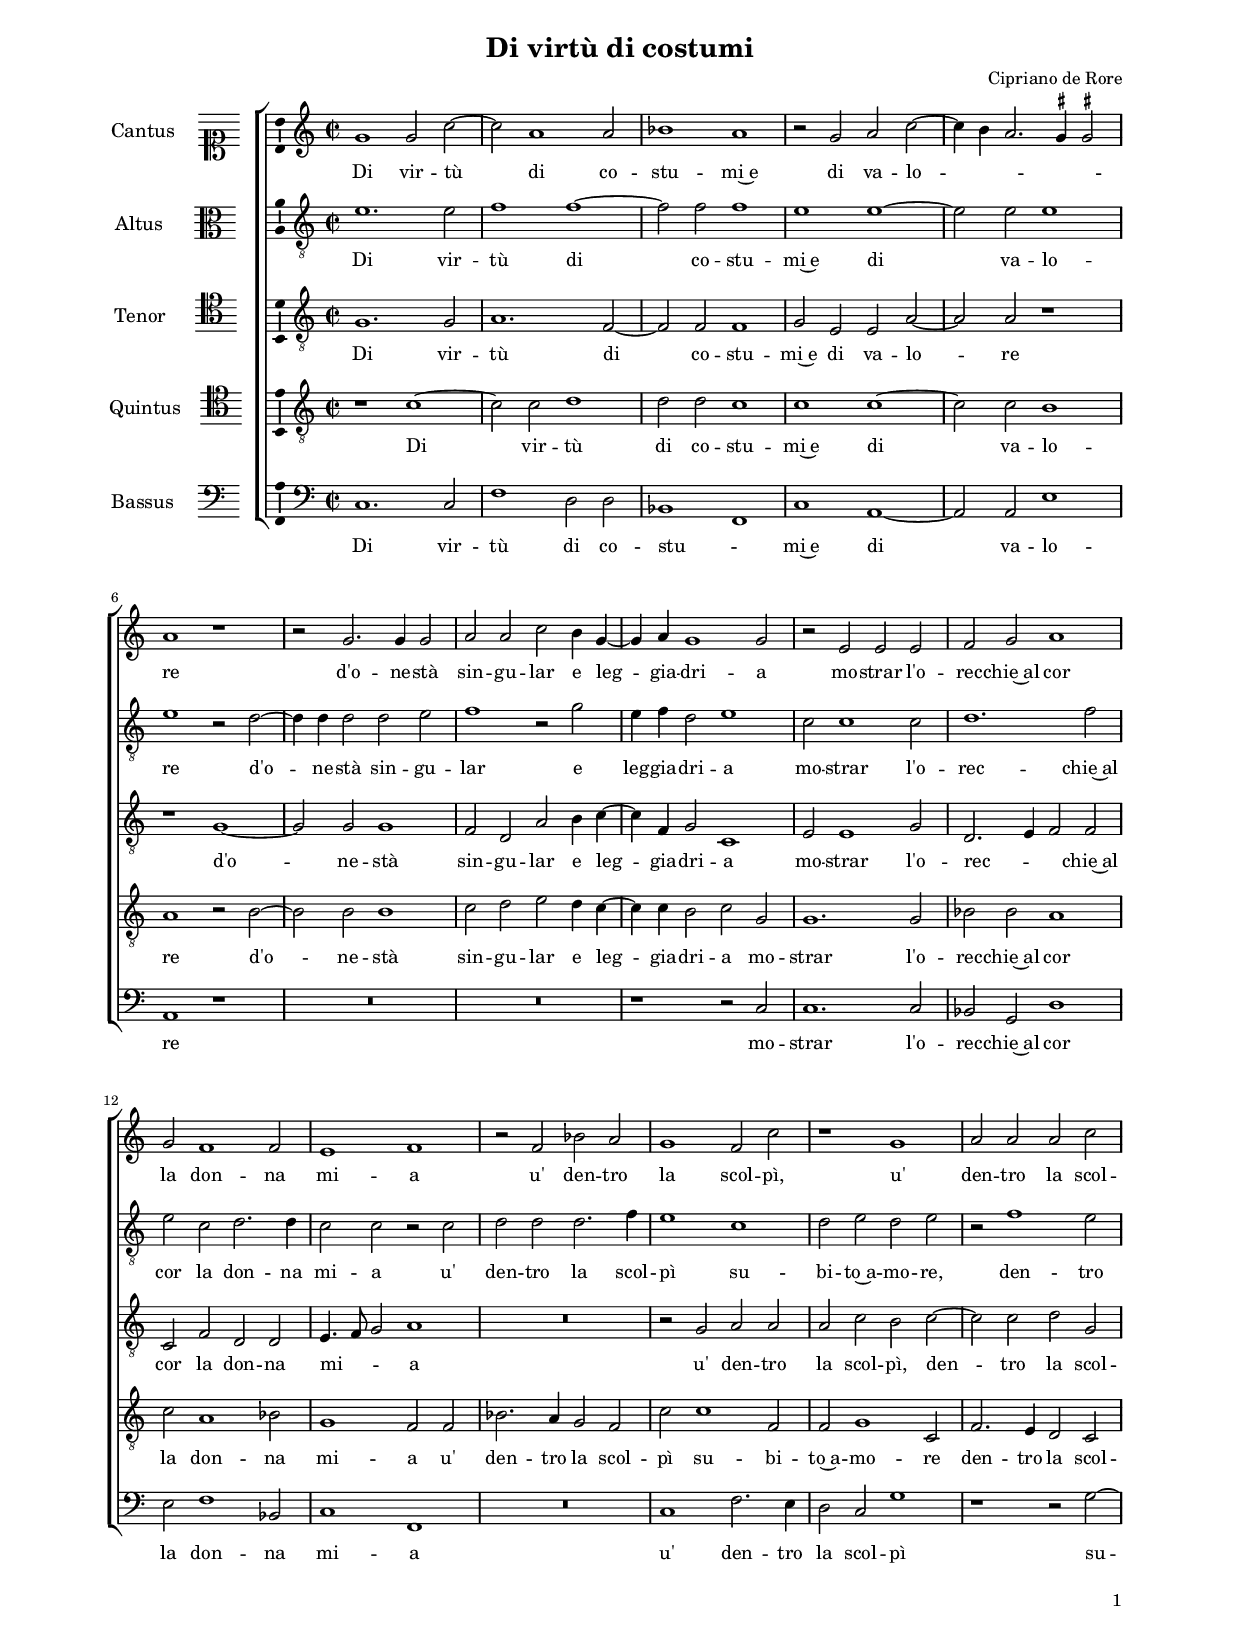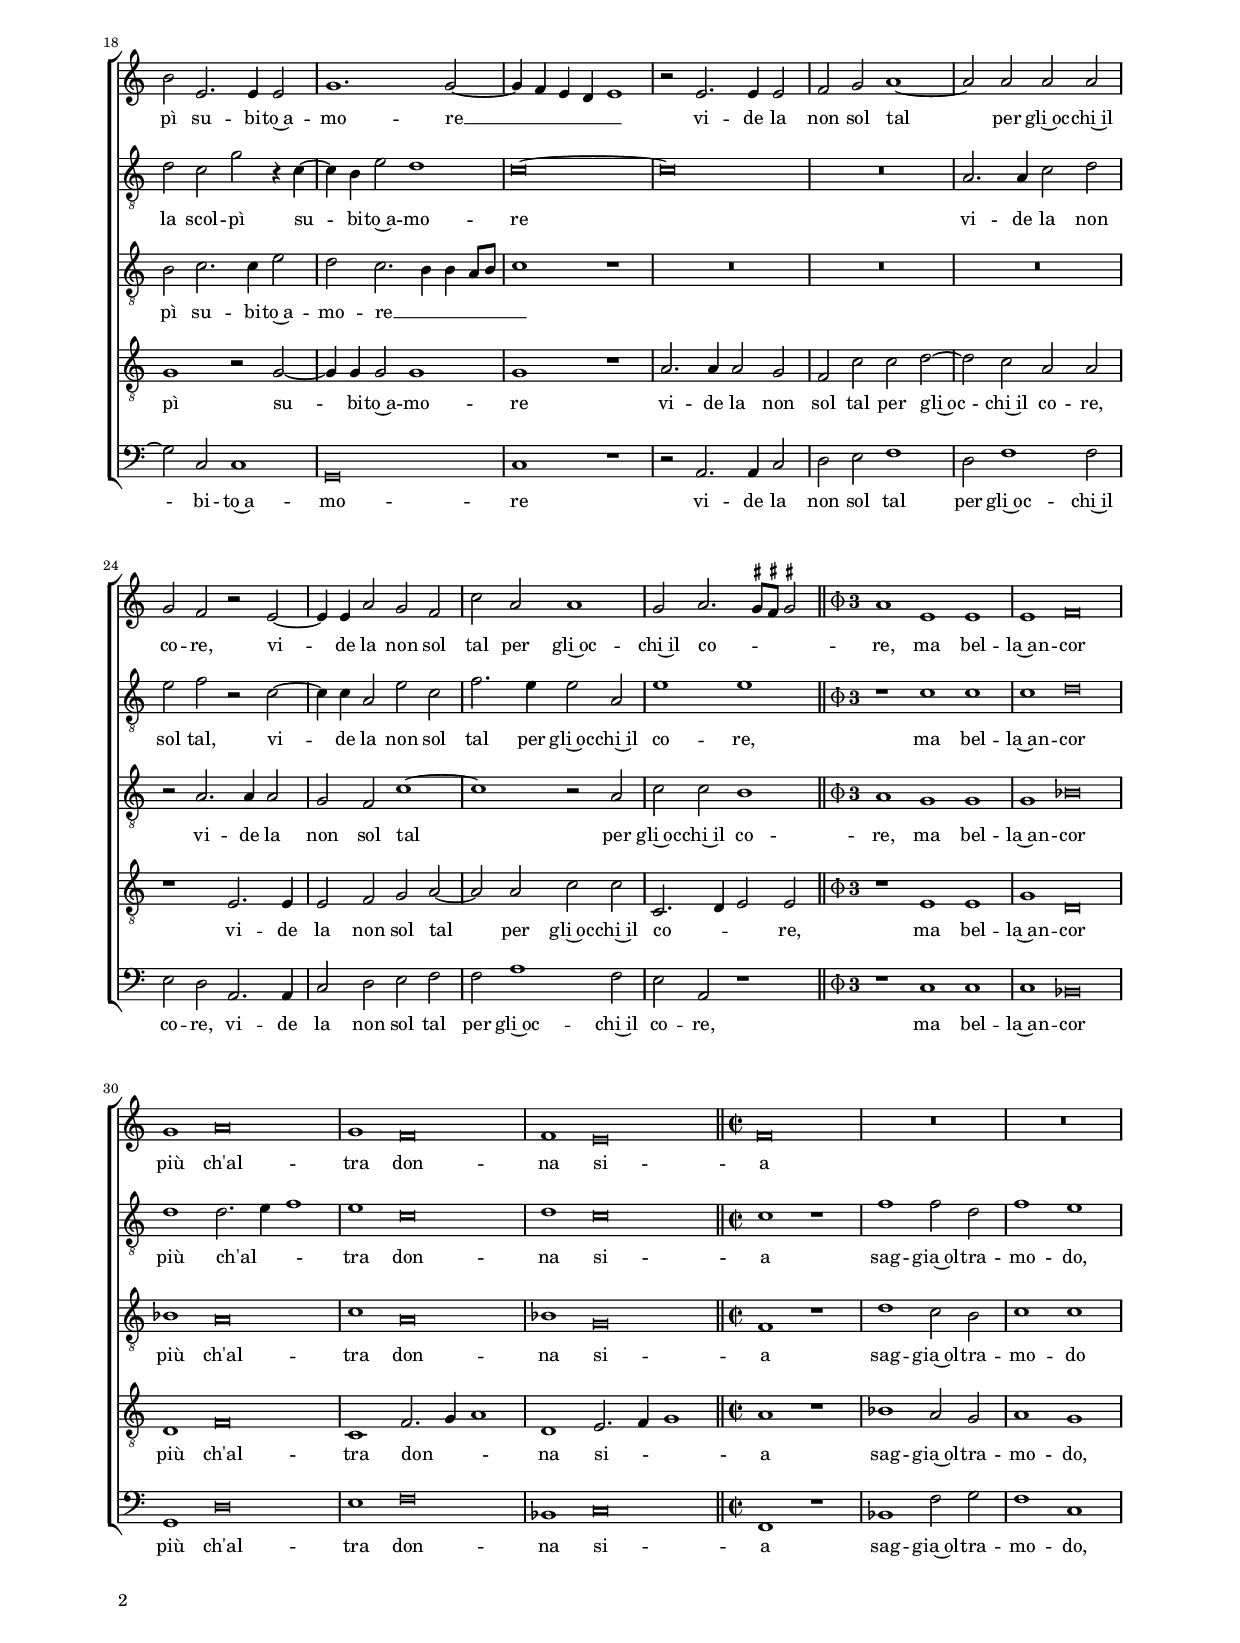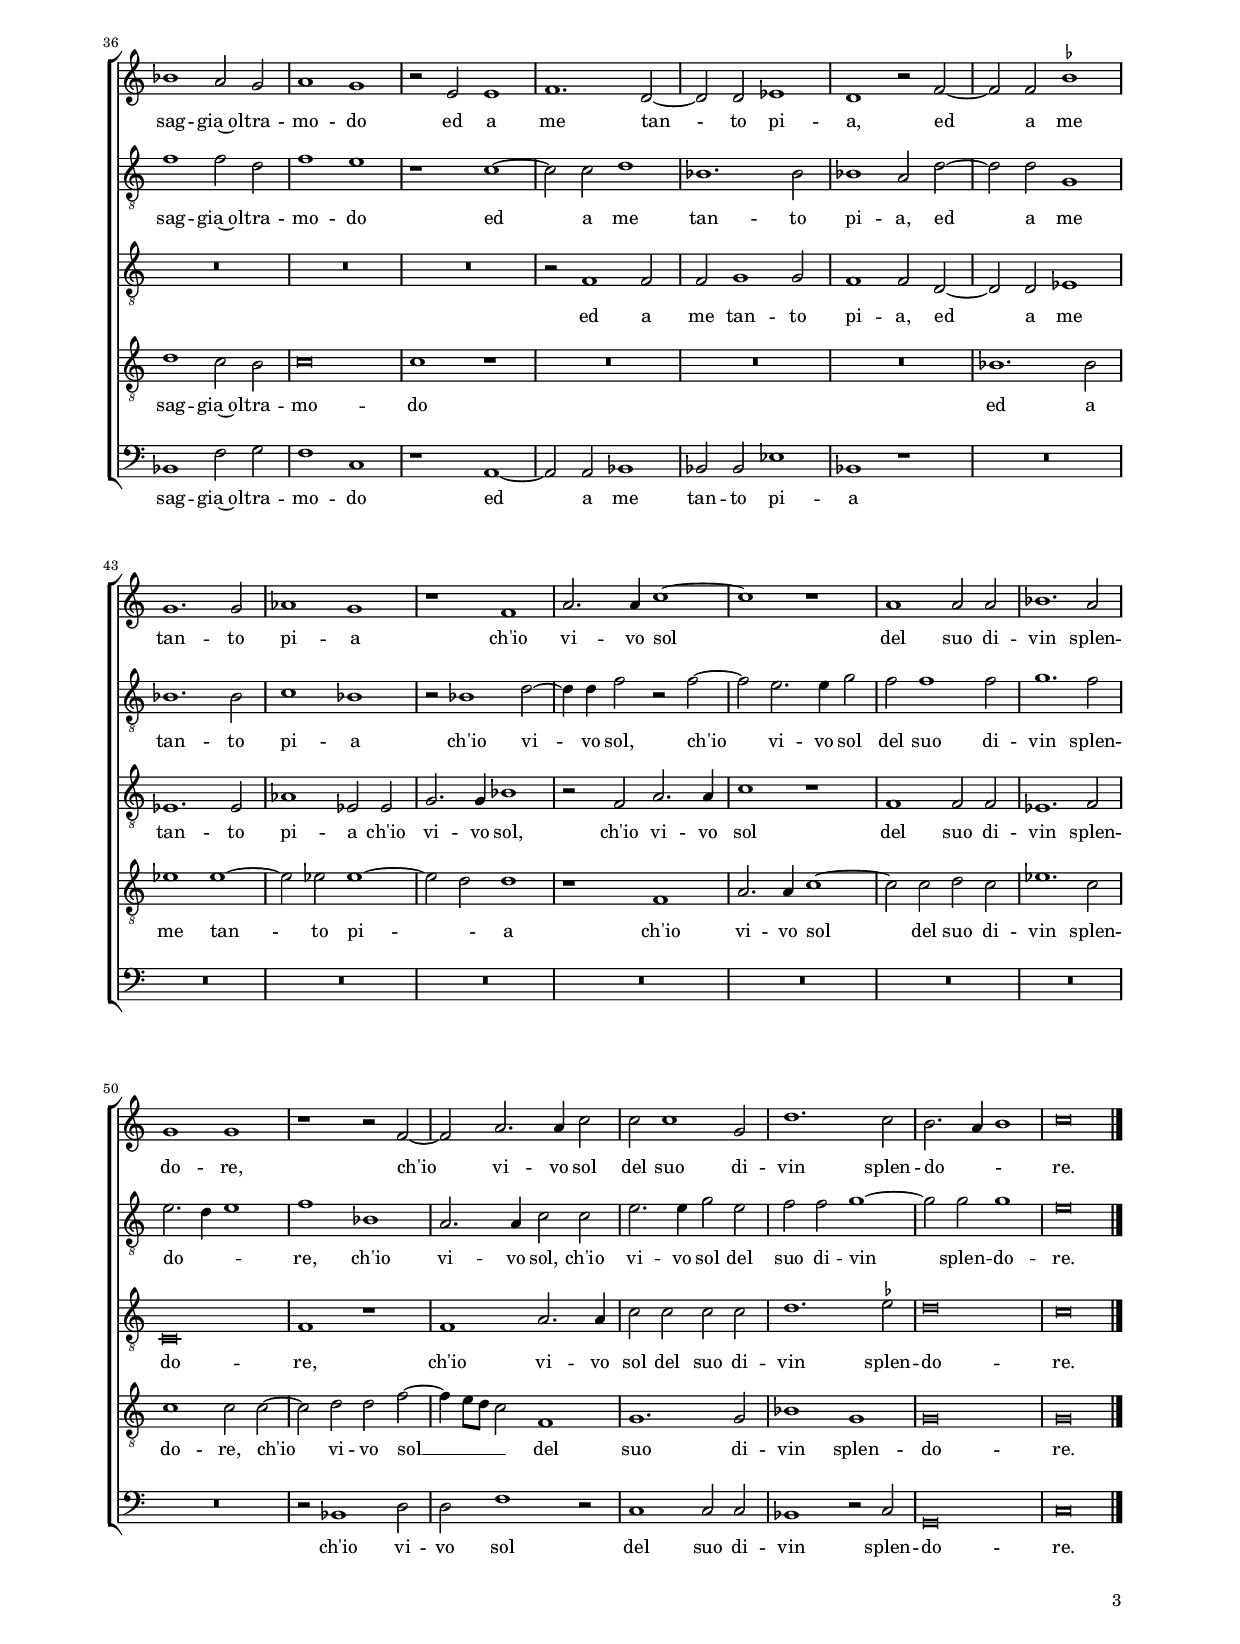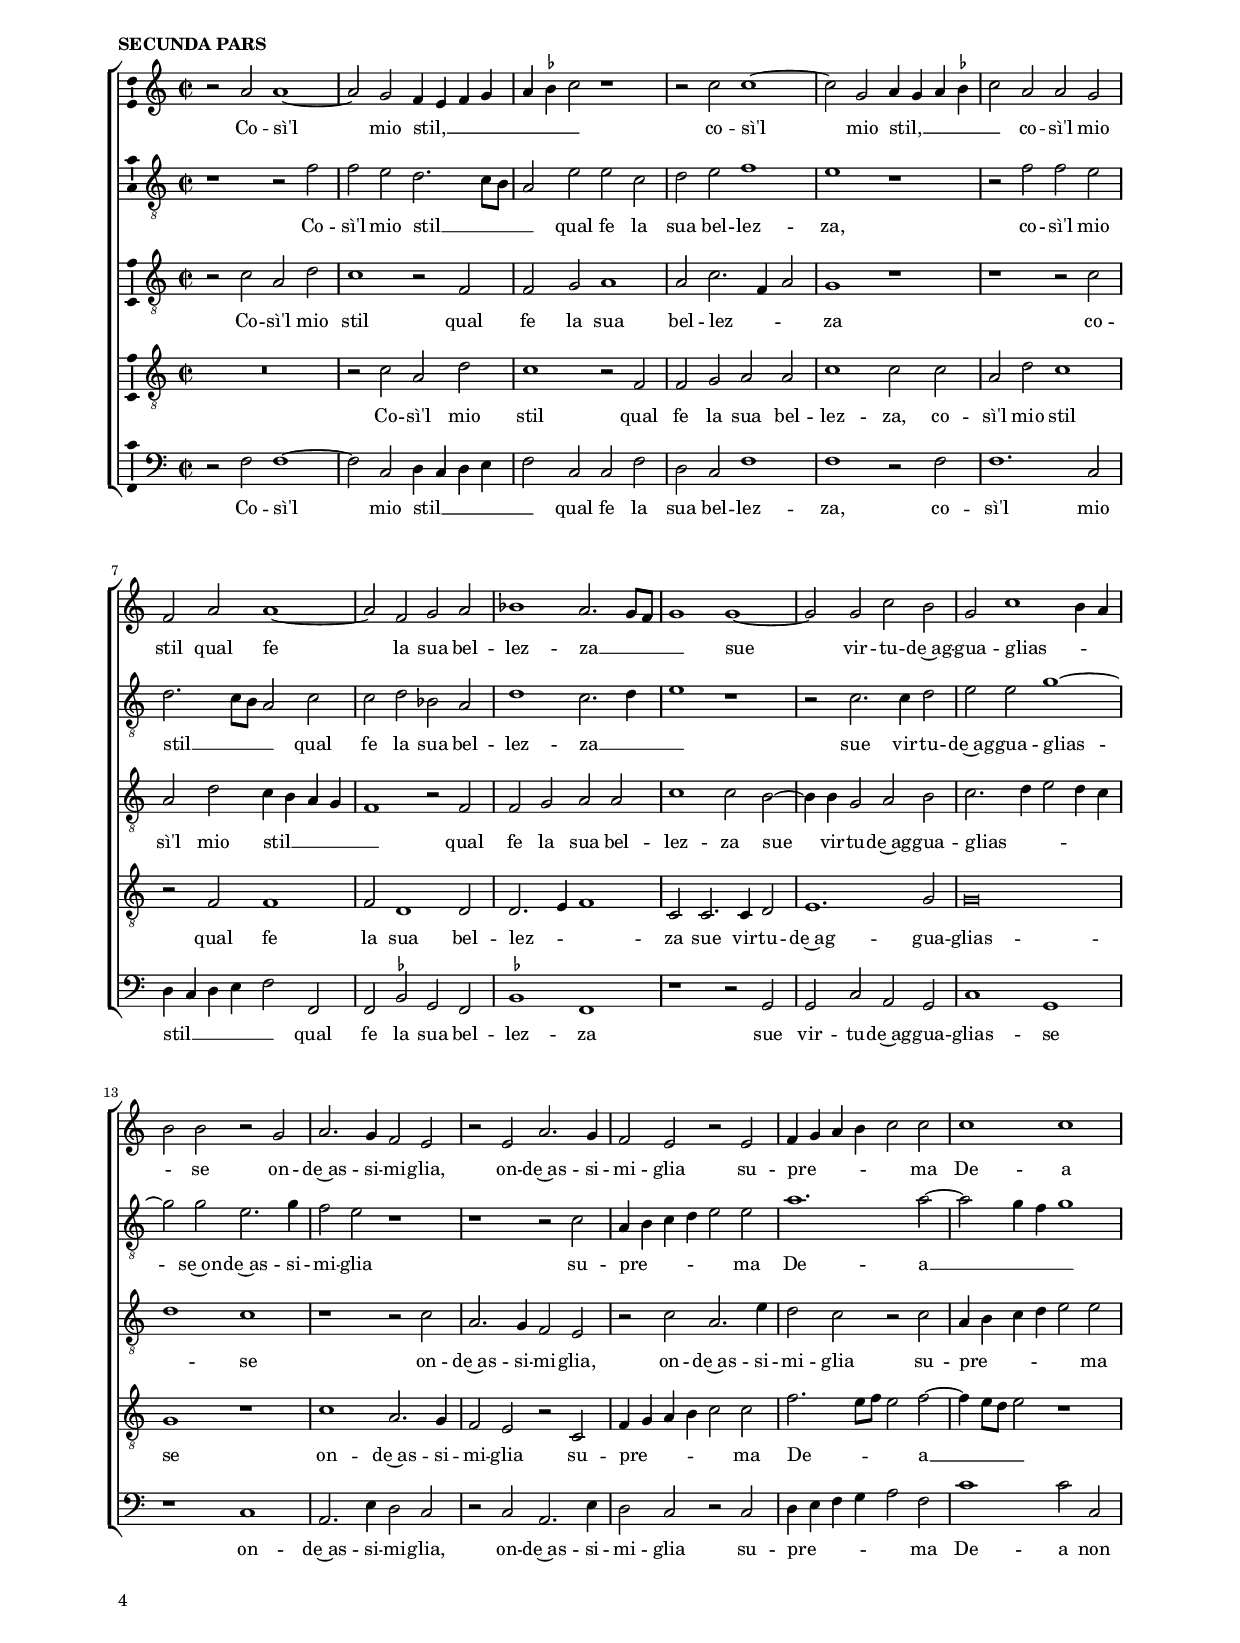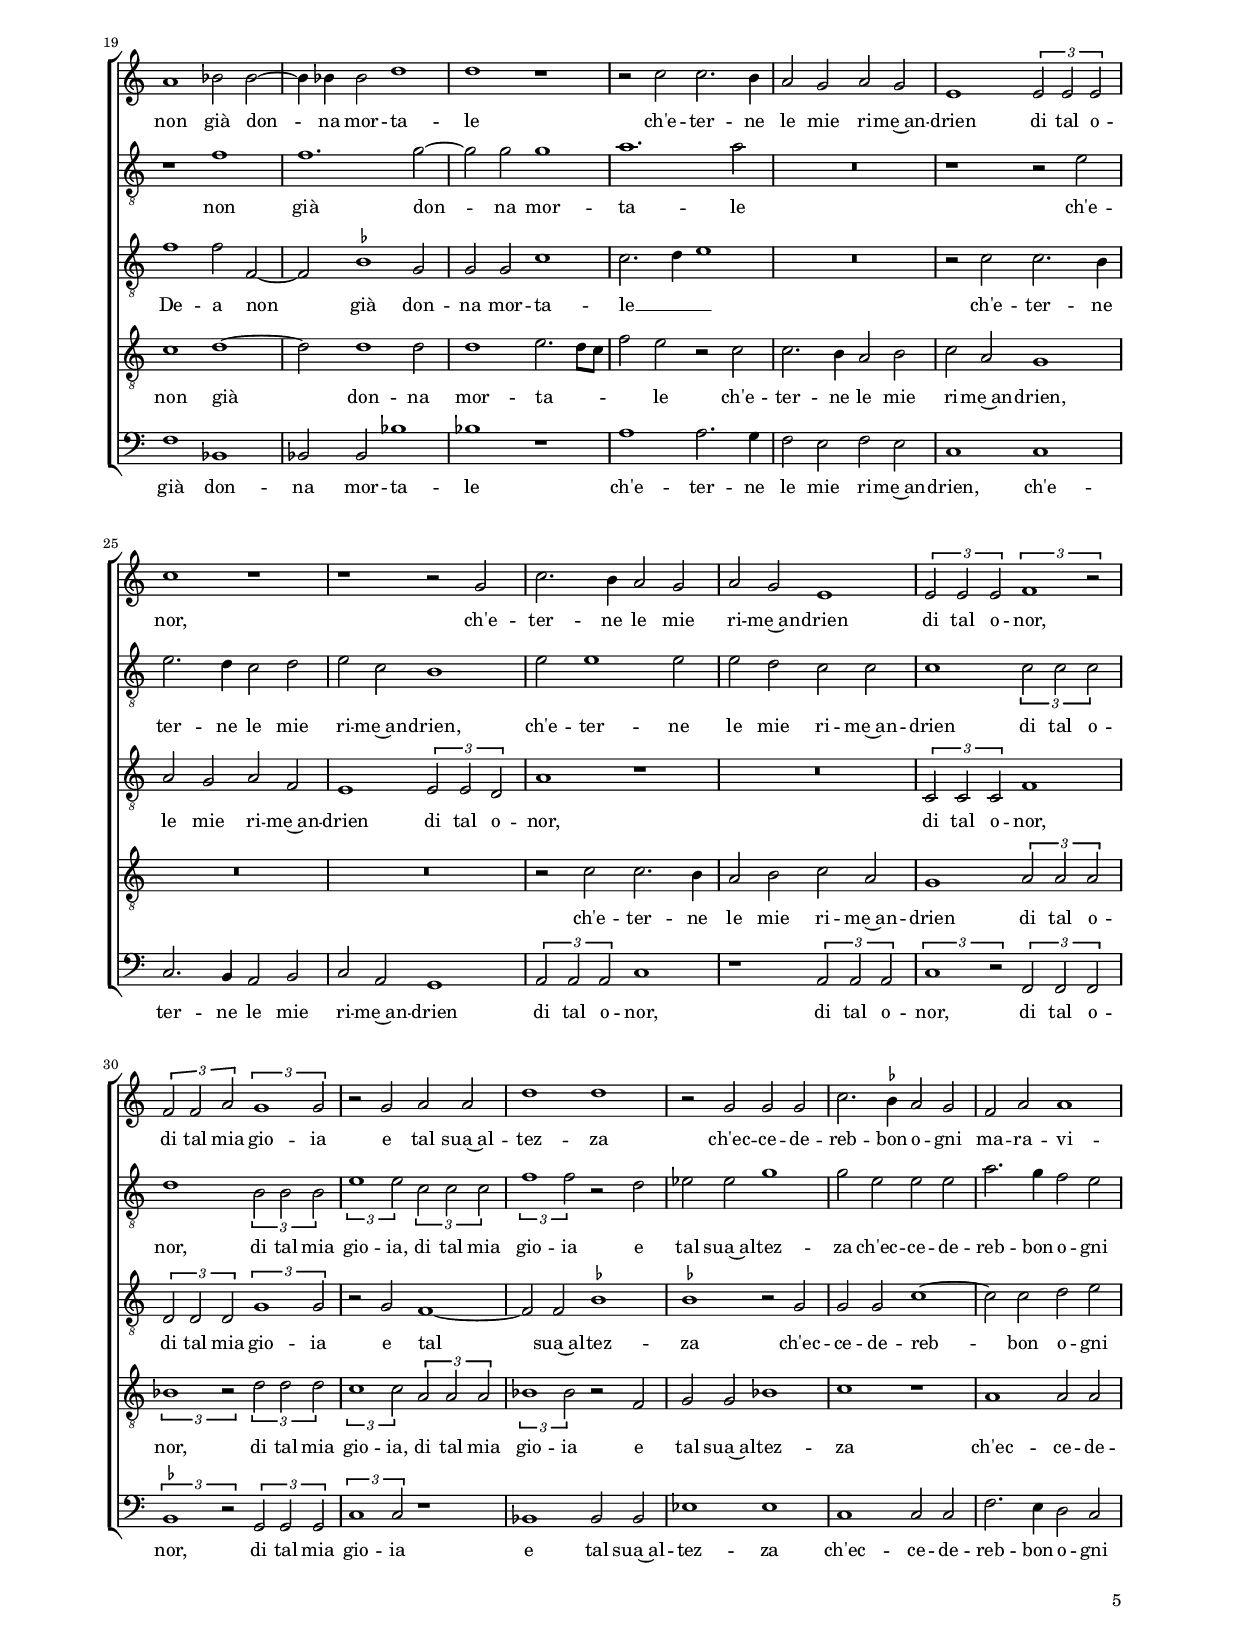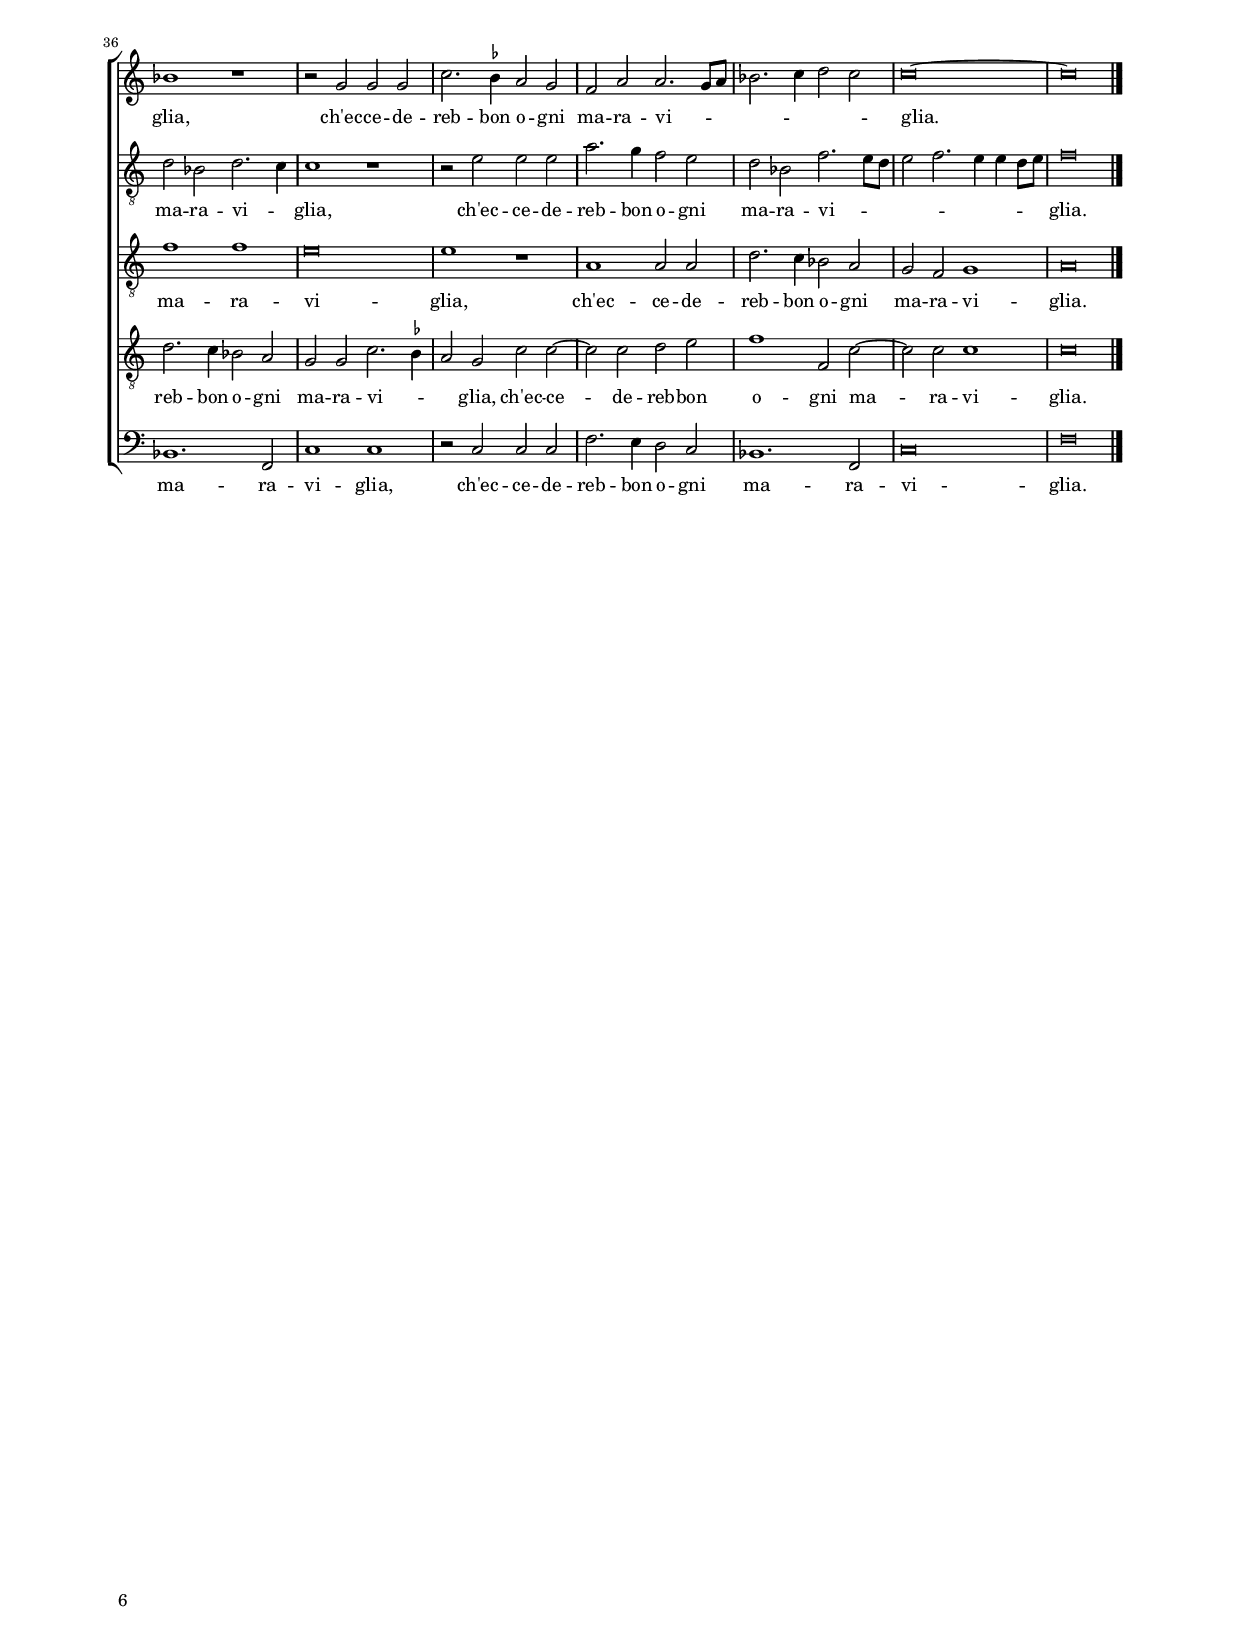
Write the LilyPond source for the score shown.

\header
{
  title="Di virtù di costumi"
  composer="Cipriano de Rore"
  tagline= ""
}

\version "2.22.0"
\language deutsch
#(set-global-staff-size 15)
% #(set-default-paper-size "letter")
#(ly:set-option 'point-and-click #f)

	


    ficta = { \once \set suggestAccidentals = ##t }
	
	forget = #(define-music-function (music) (ly:music?) #{
		\accidentalStyle forget
		$music
		\accidentalStyle default
		#})


\paper
	{
	top-margin = 1.8 \cm
	bottom-margin = 1.2 \cm
	left-margin = 2 \cm
	right-margin = 2 \cm
	ragged-bottom = ##f
	ragged-last-bottom = ##t
	print-page-number = ##f
	score-system-spacing = #'((basic-distance . 17) (minimum-distance . 14) (padding . 6) (strechability . 150))
	system-system-spacing = #'((basic-distance . 17) (minimum-distance . 14) (padding . 6) (strechability . 150))
        oddFooterMarkup=\markup   \fill-line { "" \fromproperty #'page:page-number-string }
        evenFooterMarkup=\markup  \fill-line { \fromproperty #'page:page-number-string "" }
        last-bottom-spacing = #'((basic-distance . 12) (minimum-distance . 7) (padding . 4))
%	systems-per-page = 3
%       page-count = 6
%	min-systems-per-page = 3
	}

global = {
	\key c \major
	\time 2/2 \set Score.measureLength = #(ly:make-moment 2/1)
    \set Score.tempoHideNote = ##t
    \tempo 2 = 90
    \skip 1*2*27 \bar "||"
      %\mark \markup { \fontsize #-3 \override #'(style . baroque) { \note  {\breve} #1 = \note {\breve.} #1 } }
      % \mark \markup { \fontsize #-3 \note  {1} #1 = \fontsize #-3 \note {1.} #1 }
      \once \override Staff.TimeSignature #'stencil = #ly:text-interface::print
      \override Staff.TimeSignature #'text = \markup {\musicglyph #"timesig.mensural34" \lower #0.9 \bold \large "3"} \time 3/1
      \tempo 1 = 135
      \set Score.currentBarNumber = #28
      \skip 1*3*5 \bar "||"
      \time 2/2 \set Score.measureLength = #(ly:make-moment 2/1)
      \tempo 2 = 90
      \skip 1*2*24 \bar "|."
	}
	

incipitcantus = \markup { \score {
	{
	\set Staff.instrumentName = \markup { \fontsize #1 "Cantus" }
	\key c \major
	\clef soprano
	s4 \bar ""
	}
	\layout  {
	raggedright = ##t
	indent = 1.8 \cm
	line-width = 2.5 \cm
	\context { \Staff \remove Time_signature_engraver }
	\override Staff.Clef.Y-extent = #'(0 . 0)
	}} \hspace #1 }
      
      
incipitaltus = \markup { \score {
	{
	\set Staff.instrumentName = \markup { \fontsize #1 "Altus" }
	\key c \major
	\clef alto
	s4 \bar ""
	}
	\layout  {
	raggedright = ##t
	indent = 1.8 \cm
	line-width = 2.5 \cm
	\context { \Staff \remove Time_signature_engraver }
	\override Staff.Clef.Y-extent = #'(0 . 0)
	}} \hspace #1 }


incipittenor = \markup { \score {
	{
	\set Staff.instrumentName = \markup { \fontsize #1 "Tenor" }
	\key c \major
	\clef tenor
	s4 \bar ""
	}
	\layout  {
	raggedright = ##t
	indent = 1.8 \cm
	line-width = 2.5 \cm
	\context { \Staff \remove Time_signature_engraver }
	\override Staff.Clef.Y-extent = #'(0 . 0)
	}} \hspace #1 }
      
      
incipitquintus = \markup { \score {
	{
	\set Staff.instrumentName = \markup { \fontsize #1 "Quintus" }
	\key c \major
	\clef tenor
	s4 \bar ""
	}
	\layout  {
	raggedright = ##t
	indent = 1.8 \cm
	line-width = 2.5 \cm
	\context { \Staff \remove Time_signature_engraver }
	\override Staff.Clef.Y-extent = #'(0 . 0)
	}} \hspace #1 }
      
      
incipitbassus = \markup { \score {
	{
	\set Staff.instrumentName = \markup { \fontsize #1 "Bassus" }
	\key c \major
	\clef bass
	s4 \bar ""
	}
	\layout  {
	raggedright = ##t
	indent = 1.8 \cm
	line-width = 2.5 \cm
	\context { \Staff \remove Time_signature_engraver }
	\override Staff.Clef.Y-extent = #'(0 . 0)
	}} \hspace #1 }


cantus =  \relative c''
	{
	g1 g2 c~
	c2 a1 a2
	b1 a
	r2 g a c~
%5
	c4 h a2. \ficta gis4 \ficta gis!2 |
	a1 r
	r2 g2. g4 g2
	a2 a c h4 g~
	g4 a g1 g2
%10
	r2 e e e |
	f2 g a1
	g2 f1 f2
	e1 f
	r2 f b a
%15
	g1 f2 c' |
	r1 g
	a2 a a c
	h2 e,2. e4 e2
	g1. g2~
%20
	g4 f e d e1 |
	r2 e2. e4 e2
	f2 g a1~
	a2 a a a
	g2 f r e~
%25
	e4 e a2 g f |
	c'2 a a1
	g2 a2. \ficta gis8 \ficta fis \ficta gis!2
% Triple time
	a1 e e
	e1 f\breve
%30
	g1 a\breve |
	g1 f\breve
	f1 e\breve
% End of triple time
	f\breve
	R\breve
%35
	R\breve |
	b1 a2 g
	a1 g
	r2 e e1
	f1. d2~
%40
	d2 d es1 |
	d1 r2 f~
	f2 f \ficta b1
	g1. g2
	as1 g
%45
	r1 f |
	a2. a4 c1~
	c1 r
	a1 a2 a
	b1. a2
%50
	g1 g |
	r1 r2 f~
	f2 a2. a4 c2
	c2 c1 g2
	d'1. c2
%55
	h2. a4 h1 |
	c\breve |
	}


altus =  \relative c'
        {
	e1. e2
	f1 f~
	f2 f f1
	e1 e~
%5
	e2 e e1 |
	e1 r2 d~
	d4 d d2 d e
	f1 r2 g
	e4 f d2 e1
%10
	c2 c1 c2 |
	d1. f2
	e2 c d2. d4
	c2 c r c
	d2 d d2. f4
%15
	e1 c |
	d2 e d e
	r2 f1 e2
	d2 c g' r4 c,~
	c4 h e2 d1
%20
	c\breve~ |
	c\breve
	R\breve
	a2. a4 c2 d
	e2 f r c~
%25
	c4 c a2 e' c |
	f2. e4 e2 a,
	e'1 e
% Triple time
	r1 c c
	c1 d\breve
%30
	d1 d2. e4 f1 |
	e1 c\breve
	d1 c\breve
% End of triple time
	c1 r
	f1 f2 d
%35
	f1 e |
	f1 f2 d
	f1 e
	r1 c~
	c2 c d1
%40
	b1. b2 |
	b1 a2 d~
	d2 d g,1
	b1. b2
	c1 b
%45
	r2 b1 d2~ |
	d4 d f2 r2 f~
	f2 e2. e4 g2
	f2 f1 f2
	g1. f2
%50
	e2. d4 e1 |
	f1 b,
	a2. a4 c2 c
	e2. e4 g2 e
	f2 f g1~
%55
	g2 g g1 |
	e\breve |
	}


tenor =  \relative c'
	{
	g1. g2
	a1. f2~
	f2 f f1
	g2 e e a~
%5
	a2 a r1 |
	r1 g~
	g2 g g1
	f2 d a' h4 c~
	c4 f, g2 c,1
%10
	e2 e1 g2 |
	d2. e4 f2 f
	c2 f d d
	e4. f8 g2 a1
	R\breve
%15
	r2 g a a |
	a2 c h c~
	c2 c d g,
	h2 c2. c4 e2
	d2 c2. h4 h a8 h
%20
	c1 r |
	R\breve
	R\breve
	R\breve
	r2 a2. a4 a2
%25
	g2 f c'1~ |
	c1 r2 a
	c2 c h1
% Triple time
	a1 g g
	g1 b\breve
%30
	b1 a\breve |
	c1 a\breve
	b1 g\breve
% End of triple time
	f1 r
	d'1 c2 h
%35
	c1 c |
	R\breve
	R\breve
	R\breve
	r2 f,1 f2
%40
	f2 g1 g2 |
	f1 f2 d~
	d2 d es1
	es1. es2
	as1 es2 es
%45
	g2. g4 b1 |
	r2 f a2. a4
	c1 r
	f,1 f2 f
	es1. f2
%50
	c\breve |
	f1 r
	f1 a2. a4
	c2 c c c
	d1. \ficta es2
%55
	d\breve |
	c\breve |
	}


quintus  =  \relative c'
	{
	r1 c~
	c2 c d1
	d2 d c1
	c1 c~
%5
	c2 c h1 |
	a1 r2 h~
	h2 h h1
	c2 d e d4 c~
	c4 c h2 c g
%10
	g1. g2 |
	b2 b a1
	c2 a1 b2
	g1 f2 f
	b2. a4 g2 f
%15
	c'2 c1 f,2 |
	f2 g1 c,2
	f2. e4 d2 c
	g'1 r2 g~
	g4 g g2 g1
%20
	g1 r |
	a2. a4 a2 g
	f2 c' c d~
	d2 c a a
	r1 e2. e4
%25
	e2 f g a~ |
	a2 a c c
	c,2. d4 e2 e
% Triple time
    r1 e e
	g1 d\breve
%30
	d1 f\breve |
	c1 f2. g4 a1
	d,1 e2. f4 g1
% End of triple time
        a1 r
	b1 a2 g
%35
	a1 g |
	d'1 c2 h
	c\breve
	c1 r
	R\breve
%40
	R\breve |
	R\breve
	b1. b2
	es1 es~
	es2 es es1~
%45
	es2 d d1 |
	r1 f,
	a2. a4 c1~
	c2 c d c
	es1. c2
%50
	c1 c2 c~ |
	c2 d d f~
	f4 e8 d c2 f,1
	g1. g2
	b1 g
%55
	g\breve |
	g\breve |
	}


bassus  =  \relative c
	{
	c1. c2
	f1 d2 d
	b1 f
	c'1 a~
%5
	a2 a e'1 |
	a,1 r
	R\breve
	R\breve
	r1 r2 c
%10
	c1. c2 |
	b2 g d'1 
	e2 f1 b,2
	c1 f,
	R\breve
%15
	c'1 f2. e4 |
	d2 c g'1
	r1 r2 g~
	g2 c, c1
	g\breve
%20
	c1 r |
	r2 a2. a4 c2
	d2 e f1
	d2 f1 f2
	e2 d a2. a4
%25
	c2 d e f |
	f2 a1 f2
	e2 a, r1
% Triple time
	r1 c c
    c1 b\breve
%30
	g1 d'\breve |
	e1 f\breve
	b,1 c\breve
% End of triple time
	f,1 r
	b1 f'2 g
%35
	f1 c |
	b1 f'2 g
	f1 c
	r1 a~
	a2 a b1
%40
	b2 b es1 |
	b1 r
	R\breve
	R\breve
	R\breve
%45
	R\breve |
	R\breve
	R\breve
	R\breve
	R\breve
%50
	R\breve |
	r2 b1 d2
	d2 f1 r2
	c1 c2 c
	b1 r2 c
%55
	g\breve |
	c\breve |
	}


lyricscantus = \lyricmode {
	Di vir -- tù di co -- stu -- mi~e di va -- lo -- _ _ _ _ re
        d'o -- ne -- stà sin -- gu -- lar e leg -- gia -- dri -- a
        mo -- strar l'o -- rec -- chie~al cor la don -- na mi -- a
        u' den -- tro la scol -- pì,
        u' den -- tro la scol -- pì su -- bi -- to~a -- mo -- re __ _ _ _ _
        vi -- de la non sol tal per gli~oc -- chi~il co -- re,
        vi -- de la non sol tal per gli~oc -- chi~il co -- _ _ _ re,
        ma bel -- la~an -- cor più ch'al -- tra don -- na si -- a
        sag -- gia~ol -- tra -- mo -- do ed a me tan -- to pi -- a,
        ed a me tan -- to pi -- a
        ch'io vi -- vo sol del suo di -- vin splen -- do -- re,
        ch'io vi -- vo sol del suo di -- vin splen -- do -- _ _ re.
	}


lyricsaltus = \lyricmode {
	Di vir -- tù di co -- stu -- mi~e di va -- lo -- re
        d'o -- ne -- stà sin -- gu -- lar e leg -- gia -- dri -- a
        mo -- strar l'o -- rec -- chie~al cor la don -- na mi -- a
        u' den -- tro la scol -- pì su -- bi -- to~a -- mo -- re,
        den -- tro la scol -- pì su -- bi -- to~a -- mo -- re
        vi -- de la non sol tal,
        vi -- de la non sol tal per gli~oc -- chi~il co -- re,
        ma bel -- la~an -- cor più ch'al -- _ _ tra don -- na si -- a
        sag -- gia~ol -- tra -- mo -- do,
        sag -- gia~ol -- tra -- mo -- do ed a me tan -- to pi -- a,
        ed a me tan -- to pi -- a
        ch'io vi -- vo sol,
        ch'io vi -- vo sol del suo di -- vin splen -- do -- _ _ re,
        ch'io vi -- vo sol,
        ch'io vi -- vo sol del suo di -- vin splen -- do -- re.
	}


lyricstenor = \lyricmode {
	Di vir -- tù di co -- stu -- mi~e di va -- lo -- re
        d'o -- ne -- stà sin -- gu -- lar e leg -- gia -- dri -- a
        mo -- strar l'o -- rec -- _ _ chie~al cor la don -- na mi -- _ _ a
        u' den -- tro la scol -- pì,
        den -- tro la scol -- pì su -- bi -- to~a -- mo -- re __ _ _ _ _ _
        vi -- de la non sol tal per gli~oc -- chi~il co -- re,
        ma bel -- la~an -- cor più ch'al -- tra don -- na si -- a
        sag -- gia~ol -- tra -- mo -- do ed a me tan -- to pi -- a,
        ed a me tan -- to pi -- a
        ch'io vi -- vo sol,
        ch'io vi -- vo sol del suo di -- vin splen -- do -- re,
        ch'io vi -- vo sol del suo di -- vin splen -- do -- re.
	}


lyricsquintus = \lyricmode {
	Di vir -- tù di co -- stu -- mi~e di va -- lo -- re
        d'o -- ne -- stà sin -- gu -- lar e leg -- gia -- dri -- a
        mo -- strar l'o -- rec -- chie~al cor la don -- na mi -- a
        u' den -- tro la scol -- pì su -- bi -- to~a -- mo -- re
        den -- tro la scol -- pì su -- bi -- to~a -- mo -- re
        vi -- de la non sol tal per gli~oc -- chi~il co -- re,
        vi -- de la non sol tal per gli~oc -- chi~il co -- _ _ re,
        ma bel -- la~an -- cor più ch'al -- tra don -- _ _ na si -- _ _ a
        sag -- gia~ol -- tra -- mo -- do,
        sag -- gia~ol -- tra -- mo -- do ed a me tan -- to pi -- _ a
        ch'io vi -- vo sol del suo di -- vin splen -- do -- re,
        ch'io vi -- vo sol __ _ _ _ del suo di -- vin splen -- do -- re.
	}


lyricsbassus = \lyricmode {
	Di vir -- tù di co -- stu -- _ mi~e di va -- lo -- re
        mo -- strar l'o -- rec -- chie~al cor la don -- na mi -- a
        u' den -- tro la scol -- pì su -- bi -- to~a -- mo -- re
        vi -- de la non sol tal per gli~oc -- chi~il co -- re,
        vi -- de la non sol tal per gli~oc -- chi~il co -- re,
        ma bel -- la~an -- cor più ch'al -- tra don -- na si -- a
        sag -- gia~ol -- tra -- mo -- do,
        sag -- gia~ol -- tra -- mo -- do ed a me tan -- to pi -- a
        ch'io vi -- vo sol del suo di -- vin splen -- do -- re.
	}


\score
{  
	% \transpose {
	\new ChoirStaff \with { \override StaffGrouper.staff-staff-spacing.basic-distance = #12 }
	<<

	\new Staff << \global
	\new Voice="v1" {
		\set Staff.instrumentName=\incipitcantus
		\set Staff.midiInstrument = "reed organ"
		\clef violin
		\cantus }
	\new Lyrics \lyricsto "v1" {\lyricscantus }
	>>


	\new Staff << \global
	\new Voice="v2" {
		\set Staff.instrumentName=\incipitaltus
		\set Staff.midiInstrument = "reed organ"
                \clef "G_8"
		\altus}
	\new Lyrics \lyricsto "v2" {\lyricsaltus }
	>>


	\new Staff << \global
	\new Voice="v3" {
		\set Staff.instrumentName=\incipittenor
		\set Staff.midiInstrument = "reed organ"
		\clef "G_8"
		\tenor }
	\new Lyrics \lyricsto "v3" {\lyricstenor }
	>>


	\new Staff << \global
	\new Voice="v5" {
		\set Staff.instrumentName=\incipitquintus
		\set Staff.midiInstrument = "reed organ"
		\clef "G_8"
		\quintus}
	\new Lyrics \lyricsto "v5" {\lyricsquintus }
	>>


	\new Staff << \global
	\new Voice="v4" {
		\set Staff.instrumentName=\incipitbassus
		\set Staff.midiInstrument = "reed organ"
		\clef bass
		\bassus }
	\new Lyrics \lyricsto "v4" {\lyricsbassus}
	>>

	>>
	% } % transpose

	\layout
	{
	indent = 2.5 \cm
	\context { \Staff \override TimeSignature.break-visibility = #end-of-line-invisible }
	\context { \Lyrics \override VerticalAxisGroup.nonstaff-relatedstaff-spacing.padding = #1.4 }
%	\context { \Lyrics \override LyricText.font-size = #1 }
    \context { \Staff \consists "Ambitus_engraver" }
	\context { \Score \override BarNumber.padding = #2 }
	\context { \Voice \override NoteHead.style = #'baroque }
	}


\midi
	{
	}

}

%%%%%%%%%%%%%%%%%%%%  SECUNDA PARS %%%%%%%%%%%%%%%%%%%%


global = {
	\key c \major
	\time 2/2 \set Score.measureLength = #(ly:make-moment 2/1)
    \set Score.tempoHideNote = ##t
    \tempo 2 = 90
        \skip 1*2*42 \bar "|."
	}


cantus =  \relative c''
	{
    r2 a a1~
	a2 g f4 e f g
	a4 \ficta b c2 r1
	r2 c c1~
%5
	c2 g a4 g a \ficta b |
	c2 a a g
	f2 a a1~
	a2 f g a
	b1 a2. g8 f
%10
	g1 g~ |
	g2 g c h
	g2 c1 h4 a
	h2 h r g
	a2. g4 f2 e
%15
	r2 e a2. g4 |
	f2 e r e
	f4 g a h c2 c
	c1 c
	a1 b2 b~
%20
	b4 b b2 d1 |
	d1 r
	r2 c c2. h4
	a2 g a g
    e1 \tuplet 3/2 { e2 e e }
%25
	c'1 r |
	r1 r2 g
	c2. h4 a2 g
	a2 g e1
    \tuplet 3/2 1 { e2 e e f1 r2 
%30
    f2 f a g1 g2 } |
	r2 g a a
	d1 d
	r2 g, g g
	c2. \ficta b4 a2 g
%35
	f2 a a1 |
	b1 r
	r2 g g g
	c2. \ficta b4 a2 g
	f2 a a2. g8 a
%40
	b2. c4 d2 c |
	c\breve~
    c\breve |
	}


altus =  \relative c'
    {
	r1 r2 f
	f2 e d2. c8 h
	a2 e' e c
	d2 e f1
%5
	e1 r |
	r2 f f e
	d2. c8 h a2 c
	c2 d b a
	d1 c2. d4
%10
	e1 r |
	r2 c2. c4 d2
	e2 e g1~
	g2 g e2. g4
	f2 e r1
%15
	r1 r2 c |
	a4 h c d e2 e
	a1. a2~
	a2 g4 f g1
	r1 f
%20
	f1. g2~ |
	g2 g g1
	a1. a2
	R\breve
	r1 r2 e
%25
	e2. d4 c2 d |
	e2 c h1
	e2 e1 e2
	e2 d c c
    c1 \tuplet 3/2 { c2 c c }
%30
	d1 \tuplet 3/2 1 { h2 h h |
	e1 e2 c c c
    f1 f2 } r2 d
	es2 es g1
	g2 e e e
%35
	a2. g4 f2 e |
	d2 b d2. c4
	c1 r
	r2 e e e
	a2. g4 f2 e
%40
	d2 b f'2. e8 d |
	e2 f2. e4 e d8 e
	f\breve |
	}


tenor =  \relative c'
	{
	r2 c a d
	c1 r2 f,
	f2 g a1
	a2 c2. f,4 a2
%5
	g1 r |
	r1 r2 c
	a2 d c4 h a g
	f1 r2 f
	f2 g a a
%10
	c1 c2 h~ |
	h4 h g2 a h
	c2. d4 e2 d4 c
	d1 c
	r1 r2 c
%15
	a2. g4 f2 e |
	r2 c' a2. e'4
	d2 c r c
	a4 h c d e2 e
	f1 f2 f,~
%20
	f2 \ficta b1 g2 |
	g2 g c1
	c2. d4 e1
	R\breve
	r2 c c2. h4
%25
	a2 g a f |
    e1 \tuplet 3/2 { e2 e d }
	a'1 r
	R\breve
    \tuplet 3/2 { c,2 c c } f1
%30
    \tuplet 3/2 1 { d2 d d g1 g2 } |
	r2 g f1~
	f2 f \ficta b1
	\ficta b1 r2 g
	g2 g c1~
%35
	c2 c d e |
	f1 f
	e\breve
	e1 r
	a,1 a2 a
%40
	d2. c4 b2 a |
	g2 f g1
	a\breve |
	}


quintus  =  \relative c'
	{
	R\breve
	r2 c a d
	c1 r2 f,
	f2 g a a
%5
	c1 c2 c |
	a2 d c1
	r2 f, f1
	f2 d1 d2
	d2. e4 f1
%10
	c2 c2. c4 d2 |
	e1. g2
	g\breve
	g1 r
	c1 a2. g4
%15
	f2 e r c |
	f4 g a h c2 c
	f2. e8 f e2 f~
	f4 e8 d e2 r1
	c1 d~
%20
	d2 d1 d2 |
	d1 e2. d8 c
	f2 e r c
	c2. h4 a2 h
	c2 a g1
%25
	R\breve |
	R\breve
	r2 c c2. h4
	a2 h c a
	g1 \tuplet 3/2 1 { a2 a a
%30
	b1 r2 d2 d d |
	c1 c2 a2 a a
        b1 b2 } r2 f
	g2 g b1
	c1 r
%35
	a1 a2 a |
	d2. c4 b2 a
	g2 g c2. \ficta b4
	a2 g c c~
	c2 c d e
%40
	f1 f,2 c'~ |
	c2 c c1
	c\breve |
	}


bassus  =  \relative c
	{
	r2 f f1~
	f2 c d4 c d e
	f2 c c f
	d2 c f1
%5
	f1 r2 f |
	f1. c2
	d4 c d e f2 f,
	f2 \ficta b g f
	\ficta b1 f
%10
	r1 r2 g |
	g2 c a g
	c1 g
	r1 c
	a2. e'4 d2 c
%15
	r2 c a2. e'4 |
	d2 c r c
	d4 e f g a2 f
	c'1 c2 c,
	f1 b,
%20
	b2 b b'1 |
	b1 r
	a1 a2. g4
	f2 e f e
	c1 c
%25
	c2. h4 a2 h |
	c2 a g1
    \tuplet 3/2 { a2 a a } c1
	r1 \tuplet 3/2 1 { a2 a a
	c1 r2 f,2 f f
%30
    \ficta b1 r2 g g g |
    c1 c2 } r1
	b1 b2 b
	es1 es
	c1 c2 c
%35
	f2. e4 d2 c |
	b1. f2
	c'1 c
	r2 c c c
	f2. e4 d2 c
%40
	b1. f2 |
	c'\breve
	f\breve |
	}


lyricscantus = \lyricmode {
	Co -- sì'l mio stil, __ _ _ _ _ _ _
        co -- sì'l mio stil, __ _ _ _ _
        co -- sì'l mio stil
        qual fe la sua bel -- lez -- za __ _ _ _ 
        sue vir -- tu -- de~ag -- gua -- glias -- _ _ _ se
        on -- de~as -- si -- mi -- glia,
        on -- de~as -- si -- mi -- glia
        su -- pre -- _ _ _ _ ma De -- a
        non già don -- na mor -- ta -- le
        ch'e -- ter -- ne le mie ri -- me~an -- drien di tal o -- nor,
        ch'e -- ter -- ne le mie ri -- me~an -- drien di tal o -- nor,
        di tal mia gio -- ia
        e tal sua~al -- tez -- za 
        ch'ec -- ce -- de -- reb -- bon o -- gni ma -- ra -- vi -- glia,
        ch'ec -- ce -- de -- reb -- bon o -- gni ma -- ra -- vi -- _ _ _ _ _ _ glia.
	}


lyricsaltus = \lyricmode {
	Co -- sì'l mio stil __ _ _ _
        qual fe la sua bel -- lez -- za,
        co -- sì'l mio stil __ _ _ _
        qual fe la sua bel -- lez -- za __ _ _
        sue vir -- tu -- de~ag -- gua -- glias -- se~on -- de~as -- si -- mi -- glia
        su -- pre -- _ _ _ _ ma De -- a __ _ _ _
        non già don -- na mor -- ta -- le
        ch'e -- ter -- ne le mie ri -- me~an -- drien,
        ch'e -- ter -- ne le mie ri -- me~an -- drien di tal o -- nor,
        di tal mia gio -- ia,
        di tal mia gio -- ia
        e tal sua~al -- tez -- za 
        ch'ec -- ce -- de -- reb -- bon o -- gni ma -- ra -- vi -- _ glia,
        ch'ec -- ce -- de -- reb -- bon o -- gni ma -- ra -- vi -- _ _ _ _ _ _ _ _ glia.
	}


lyricstenor = \lyricmode {
	Co -- sì'l mio stil
        qual fe la sua bel -- lez -- _ _ za
        co -- sì'l mio stil __ _ _ _ _
        qual fe la sua bel -- lez -- za
        sue vir -- tu -- de~ag -- gua -- glias -- _ _ _ _ _ se
        on -- de~as -- si -- mi -- glia,
        on -- de~as -- si -- mi -- glia
        su -- pre -- _ _ _ _ ma De -- a
        non già don -- na mor -- ta -- le __ _ _
        ch'e -- ter -- ne le mie ri -- me~an -- drien di tal o -- nor,
        di tal o -- nor,
        di tal mia gio -- ia
        e tal sua~al -- tez -- za
        ch'ec -- ce -- de -- reb -- bon o -- gni ma -- ra -- vi -- glia,
        ch'ec -- ce -- de -- reb -- bon o -- gni ma -- ra -- vi -- glia.
	}


lyricsquintus = \lyricmode {
	Co -- sì'l mio stil qual fe la sua bel -- lez -- za,
        co -- sì'l mio stil
        qual fe la sua bel -- lez -- _ _ za
        sue vir -- tu -- de~ag -- gua -- glias -- se
        on -- de~as -- si -- mi -- glia
        su -- pre -- _ _ _ _ ma De -- _ _ _ a __ _ _ _
        non già don -- na mor -- ta -- _ _ _ le
        ch'e -- ter -- ne le mie ri -- me~an -- drien,
        ch'e -- ter -- ne le mie ri -- me~an -- drien di tal o -- nor,
        di tal mia gio -- ia,
        di tal mia gio -- ia
        e tal sua~al -- tez -- za
        ch'ec -- ce -- de -- reb -- bon o -- gni ma -- ra -- vi -- _ _ glia,
        ch'ec -- ce -- de -- reb -- bon o -- gni ma -- ra -- vi -- glia.
	}


lyricsbassus = \lyricmode {
	Co -- sì'l mio stil __ _ _ _ _ qual fe la sua bel -- lez -- za,
        co -- sì'l mio stil __ _ _ _ _ 
        qual fe la sua bel -- lez -- za
        sue vir -- tu -- de~ag -- gua -- glias -- se
        on -- de~as -- si -- mi -- glia,
        on -- de~as -- si -- mi -- glia
        su -- pre -- _ _ _ _ ma De -- a
        non già don -- na mor -- ta -- le
        ch'e -- ter -- ne le mie ri -- me~an -- drien,
        ch'e -- ter -- ne le mie ri -- me~an -- drien di tal o -- nor,
        di tal o -- nor,
        di tal o -- nor,
        di tal mia gio -- ia
        e tal sua~al -- tez -- za 
        ch'ec -- ce -- de -- reb -- bon o -- gni ma -- ra -- vi -- glia,
        ch'ec -- ce -- de -- reb -- bon o -- gni ma -- ra -- vi -- glia.
	}


\score
	{  
	% \transpose {
	\new ChoirStaff \with { \override StaffGrouper.staff-staff-spacing.basic-distance = #12 }
	<<

	\new Staff <<\global
	\new Voice="v1" {
	  %\set Staff.instrumentName=Cantus
		\set Staff.midiInstrument = "reed organ"
		\clef violin
		\cantus }
	\new Lyrics \lyricsto "v1" {\lyricscantus }
	>>


	\new Staff << \global
	\new Voice="v2" {
	  %\set Staff.instrumentName=Altus
		\set Staff.midiInstrument = "reed organ"
		\clef "G_8"
		\altus}
	\new Lyrics \lyricsto "v2" {\lyricsaltus }
	>>


	\new Staff <<\global
	\new Voice="v3" {
	  %\set Staff.instrumentName=Tenor
		\set Staff.midiInstrument = "reed organ"
		\clef "G_8"
		\tenor }
	\new Lyrics \lyricsto "v3" {\lyricstenor }
	>>


	\new Staff << \global
	\new Voice="v5" {
	  %\set Staff.instrumentName=Quintus
		\set Staff.midiInstrument = "reed organ"
		\clef "G_8"
		\quintus}
	\new Lyrics \lyricsto "v5" {\lyricsquintus }
	>>


	\new Staff <<\global
	\new Voice="v4" {
	  %\set Staff.instrumentName=Bassus
		\set Staff.midiInstrument = "reed organ"
		\clef bass
		\bassus }
	\new Lyrics \lyricsto "v4" {\lyricsbassus}
	>>
	
	>>
	% } % transpose

	\layout
	{
	indent = 0 \cm
	\context { \Staff \override TimeSignature.break-visibility = #end-of-line-invisible }
	\context { \Lyrics \override VerticalAxisGroup.nonstaff-relatedstaff-spacing.padding = #1.4 }
%	\context { \Lyrics \override LyricText.font-size = #1 }
    \context { \Staff \consists "Ambitus_engraver" }
	\context { \Score \override BarNumber.padding = #2 }
	\context { \Voice \override NoteHead.style = #'baroque }
	}

        \header { piece = \markup { \raise #2 \bold "SECUNDA PARS"} }

\midi
	{
	}
	
}

% EOF
